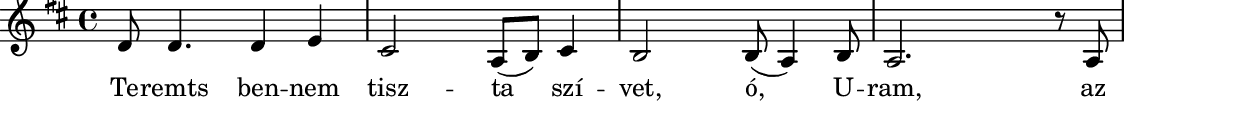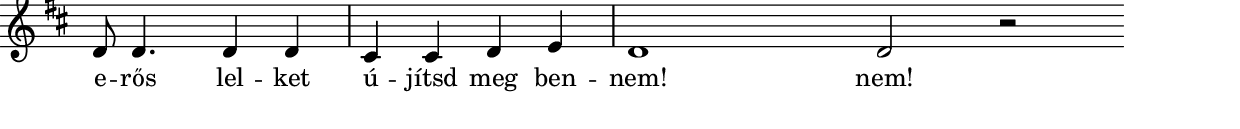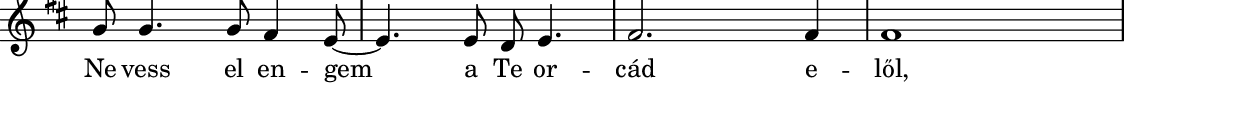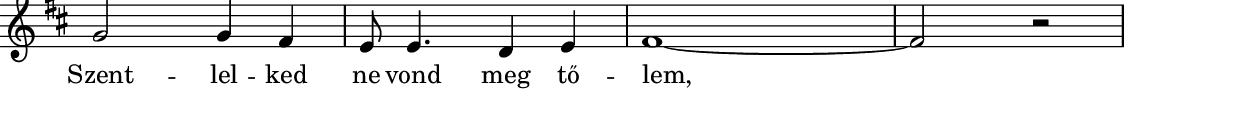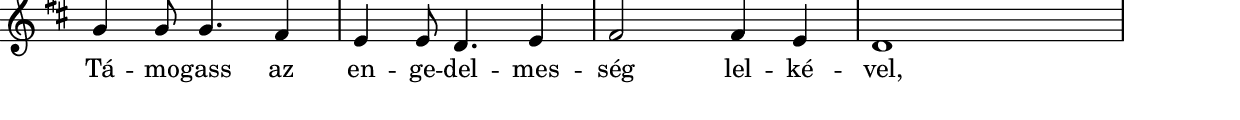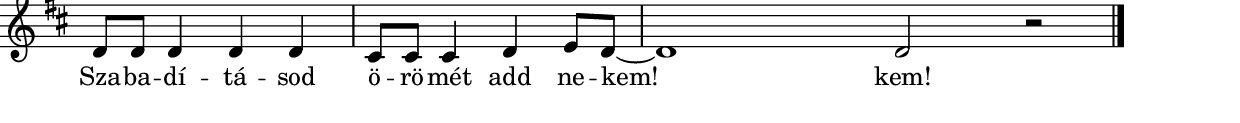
% MusicXML to Lilypond converter by Kovi

szovegAAA = \lyricmode {  "Te" -- "remts" "ben" -- "nem" "tisz" -- "ta" "szí" -- "vet," "ó," "U" -- "ram," "az" "e" -- "rős" "lel" -- "ket" "ú" -- "jítsd" "meg" "ben" -- "nem!" "nem!" "Ne" "vess" "el" "en" -- "gem" "a" "Te" "or" -- "cád" "e" -- "lől," "Szent" -- "lel" -- "ked" "ne" "vond" "meg" "tő" -- "lem," "Tá" -- "mo" -- "gass" "az" "en" -- "ge" -- "del" -- "mes" -- "ség" "lel" -- "ké" -- "vel," "Sza" -- "ba" -- "dí" -- "tá" -- "sod" "ö" -- "rö" -- "mét" "add" "ne" -- "kem!" "kem!"  }

% Analyzing...
% 1 parts
% 1 Staff
% forceBassClefActive = 
melody = {
% 74 notes in the part
% 1 voices

\new Staff
\new Voice {
% 74 notes
% 24 mesaures

% Measure 1
\clef "treble"
\key d \major
\repeat volta 2 {
\time 4/4 
d'8 d'4. d'4 e'4 
% Measure 2
cis'2 a8 (b8 )cis'4 
% Measure 3
b2 b8 (a4 )b8 
% Measure 4
a2. r8 a8 
% Measure 5
\break
d'8 d'4. d'4 d'4 
% Measure 6
cis'4 cis'4 d'4 e'4 
% Measure 7
}\alternative {
{d'1 \bar ":|" }
% Measure 8
{d'2 r2 }
}
% Measure 9
\repeat volta 2 {
\bar "|:" \break
g'8 g'4. g'8 fis'4 e'8~ 
% Measure 10
e'4. e'8 d'8 e'4. 
% Measure 11
fis'2. fis'4 
% Measure 12
fis'1 
% Measure 13
\break
g'2 g'4 fis'4 
% Measure 14
e'8 e'4. d'4 e'4 
% Measure 15
fis'1~ 
% Measure 16
fis'2 r2 
% Measure 17
\break
g'4 g'8 g'4. fis'4 
% Measure 18
e'4 e'8 d'4. e'4 
% Measure 19
fis'2 fis'4 e'4 
% Measure 20
d'1 
% Measure 21
\break
d'8 d'8 d'4 d'4 d'4 
% Measure 22
cis'8 cis'8 cis'4 d'4 e'8 d'8~ 
% Measure 23
}\alternative {
{d'1 \bar ":|" }
% Measure 24
{d'2 r2 \bar "|." }
}
} % voice
\addlyrics { \szovegAAA }

} % melody


harmonies = \chordmode {
% 27 chords
\germanChords
d4 s4 s4 s4 a4 s4 s4 s4 g4 s4 s4 s4 d4 s4 s4 s4 b4:m s4 s4 s4 a4 s4 a4 s4 d4 s4 s4 s4 d4 s4 d4:7 s4 e4:m s4 s4 s4 a4 s4 s4 s4 d4 s4 s4 s4 b4:m s4 s4 s4 e4:m s4 s4 s4 a4 s4 s4 s4 d4 s4 s4 s4 d4:7 s4 s4 s4 e4:m s4 s4 s4 a4 s4 s4 s4 d4 s4 s4 s4 b4:m s4 s4 s4 e4:m s4 s4 s4 a4 s4 s4 s4 d4 s4 d4:7 s4 d4
}

\include "../../definitions.ly"
